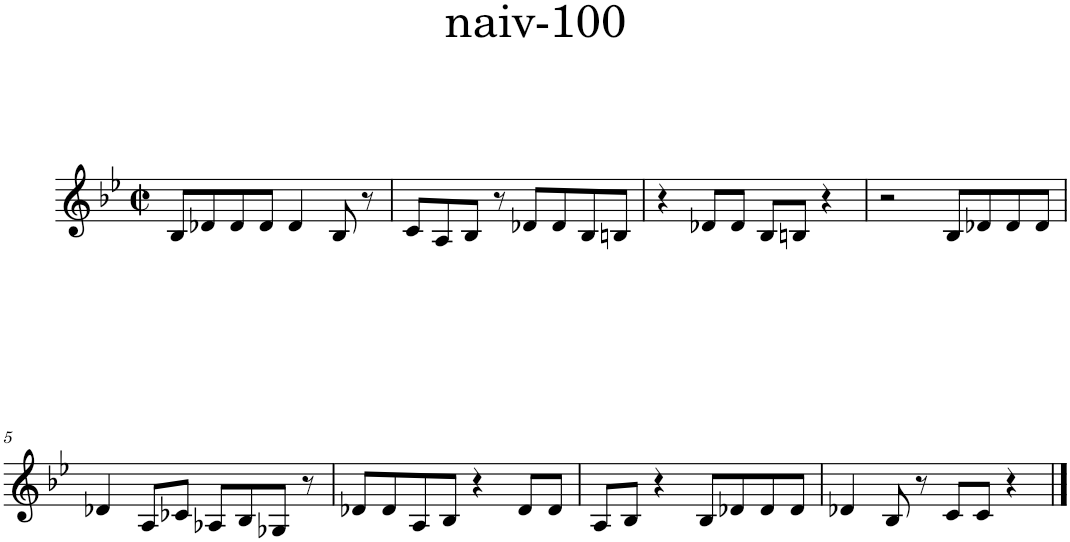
**kern
*part1
*staff1
*I"Piano
*I'Pno.
*clefG2
*k[b-e-]
*M2/2
*met(c|)
=1
8B-/L
8d-X/
8d-/
8d-/J
4d-/
8B-/
8r
=2
8c/L
8A/
8B-/J
8r
8d-X/L
8d-/
8B-/
8Bn/J
=3
4r
8d-X/L
8d-/J
8B-/L
8Bn/J
4r
=4
2r
8B-/L
8d-X/
8d-/
8d-/J
!!LO:LB:g=z
=5
4d-X/
8A/L
8c-X/J
8A-X/L
8B-/
8G-X/J
8r
=6
8d-X/L
8d-/
8A/
8B-/J
4r
8d-/L
8d-/J
=7
8A/L
8B-/J
4r
8B-/L
8d-X/
8d-/
8d-/J
=8
4d-X/
8B-/
8r
8c/L
8c/J
4r
==
*-
